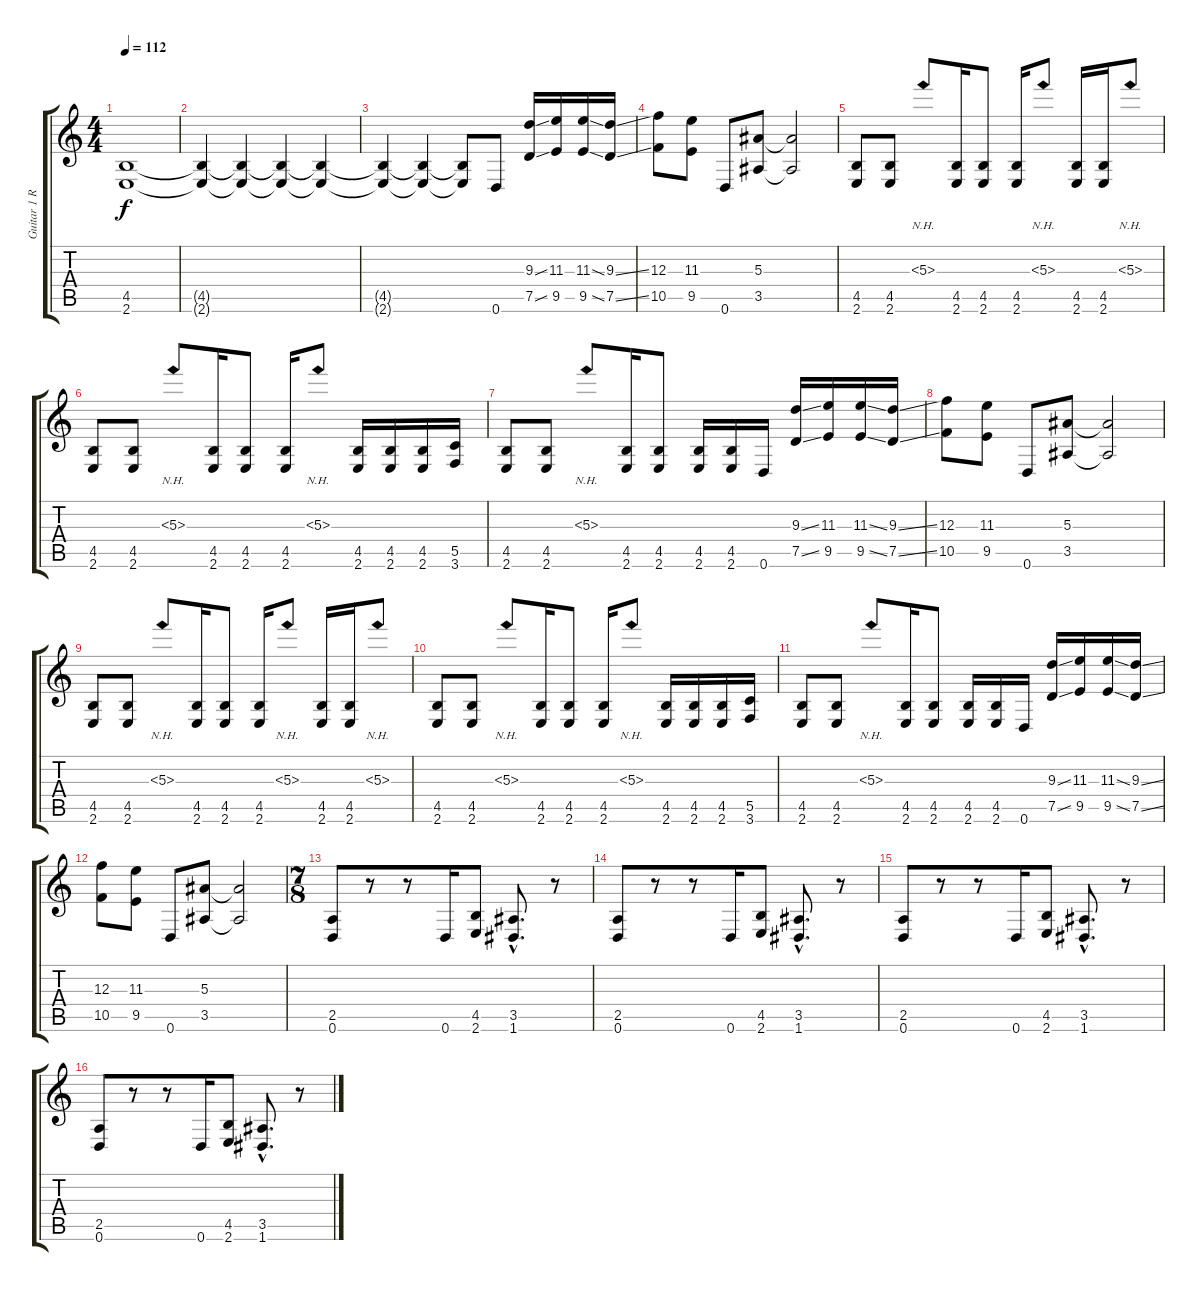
\track ("Guitar 1 Robert Flynn" "Guitar 1 R") {instrument distortionguitar}
\staff {score tabs}
\tuning (D4 A3 F3 C3 G2 D2) {hide}
\ts (4 4)
\tempo 112
\clef g2
\ks c
(4.5 2.6).1{dy f} |
(4.5{t} 2.6{t}).4 (4.5{t} 2.6{t}).4 (4.5{t} 2.6{t}).4 (4.5{t} 2.6{t}).4 |
(4.5{t} 2.6{t}).4 (4.5{t} 2.6{t}).4 (4.5{t} 2.6{t}).8 0.6.8 (9.3{ss} 7.5{ss}).16 (11.3 9.5).16 (11.3{ss} 9.5{ss}).16 (9.3{ss} 7.5{ss}).16 |
(12.3 10.5).8 (11.3 9.5).8 0.6.8 (5.3 3.5).8 (5.3{t} 3.5{t}).2 |
(4.5 2.6).8 (4.5 2.6).8 5.3{nh}.8 (4.5 2.6).16 (4.5 2.6).8 (4.5 2.6).16 5.3{nh}.8 (4.5 2.6).16 (4.5 2.6).16 5.3{nh}.8 |
(4.5 2.6).8 (4.5 2.6).8 5.3{nh}.8 (4.5 2.6).16 (4.5 2.6).8 (4.5 2.6).16 5.3{nh}.8 (4.5 2.6).16 (4.5 2.6).16 (4.5 2.6).16 (5.5 3.6).16 |
(4.5 2.6).8 (4.5 2.6).8 5.3{nh}.8 (4.5 2.6).16 (4.5 2.6).8 (4.5 2.6).16 (4.5 2.6).16 0.6.16 (9.3{ss} 7.5{ss}).16 (11.3 9.5).16 (11.3{ss} 9.5{ss}).16 (9.3{ss} 7.5{ss}).16 |
(12.3 10.5).8 (11.3 9.5).8 0.6.8 (5.3 3.5).8 (5.3{t} 3.5{t}).2 |
(4.5 2.6).8 (4.5 2.6).8 5.3{nh}.8 (4.5 2.6).16 (4.5 2.6).8 (4.5 2.6).16 5.3{nh}.8 (4.5 2.6).16 (4.5 2.6).16 5.3{nh}.8 |
(4.5 2.6).8 (4.5 2.6).8 5.3{nh}.8 (4.5 2.6).16 (4.5 2.6).8 (4.5 2.6).16 5.3{nh}.8 (4.5 2.6).16 (4.5 2.6).16 (4.5 2.6).16 (5.5 3.6).16 |
(4.5 2.6).8 (4.5 2.6).8 5.3{nh}.8 (4.5 2.6).16 (4.5 2.6).8 (4.5 2.6).16 (4.5 2.6).16 0.6.16 (9.3{ss} 7.5{ss}).16 (11.3 9.5).16 (11.3{ss} 9.5{ss}).16 (9.3{ss} 7.5{ss}).16 |
(12.3 10.5).8 (11.3 9.5).8 0.6.8 (5.3 3.5).8 (5.3{t} 3.5{t}).2 |
\ts (7 8)
(2.5 0.6).8 r.8 r.8 0.6.16 (4.5 2.6).8 (3.5{hac} 1.6{hac}).8{d} r.8 |
(2.5 0.6).8 r.8 r.8 0.6.16 (4.5 2.6).8 (3.5{hac} 1.6{hac}).8{d} r.8 |
(2.5 0.6).8 r.8 r.8 0.6.16 (4.5 2.6).8 (3.5{hac} 1.6{hac}).8{d} r.8 |
(2.5 0.6).8 r.8 r.8 0.6.16 (4.5 2.6).8 (3.5{hac} 1.6{hac}).8{d} r.8
